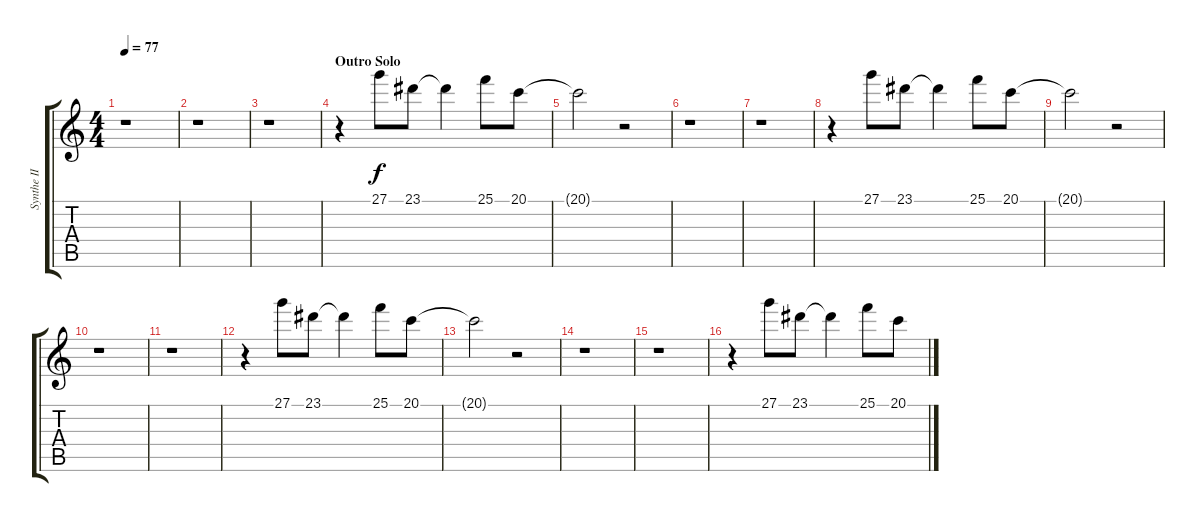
\track ("Synthe II" "Synthe II") {instrument pad2warm}
\staff {score tabs}
\tuning (E4 B3 G3 D3 A2 E2) {hide}
\ts (4 4)
\tempo 77
\clef g2
\ks c
r.1{dy f} |
r.1 |
r.1 |
\section ("" "Outro Solo")
r.4 27.1.8 23.1.8 23.1{t}.4 25.1.8 20.1.8 |
20.1{t}.2 r.2 |
r.1 |
r.1 |
r.4 27.1.8 23.1.8 23.1{t}.4 25.1.8 20.1.8 |
20.1{t}.2 r.2 |
r.1 |
r.1 |
r.4 27.1.8 23.1.8 23.1{t}.4 25.1.8 20.1.8 |
20.1{t}.2 r.2 |
r.1 |
r.1 |
r.4 27.1.8 23.1.8 23.1{t}.4 25.1.8 20.1.8
